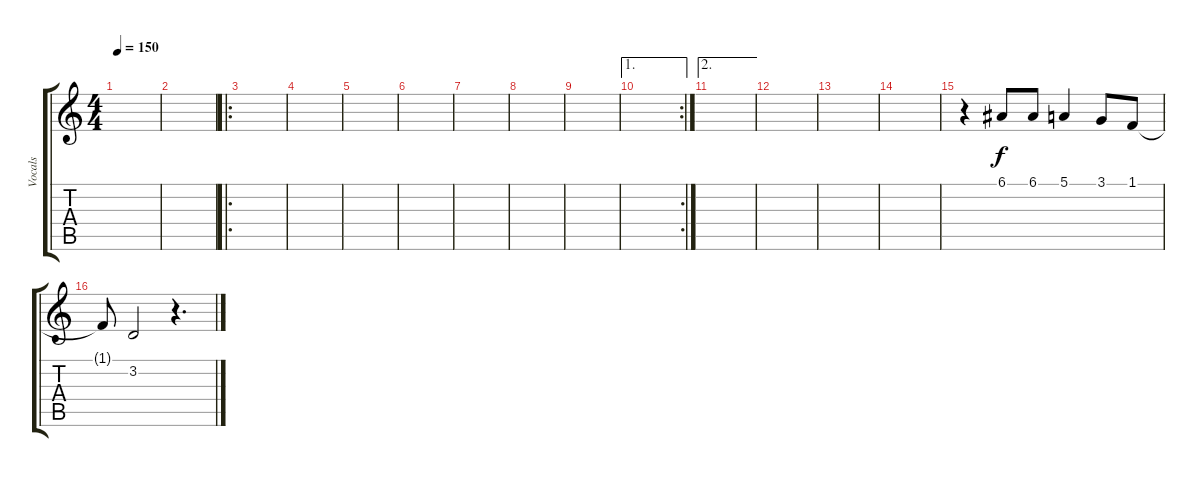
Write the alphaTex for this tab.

\track ("Vocals" "Vocals") {instrument lead6voice}
\staff {score tabs}
\tuning (E4 B3 G3 D3 A2 E2) {hide}
\ts (4 4)
\tempo 150
\clef g2
\ks c
|
|
\ro
|
|
|
|
|
|
|
\ae 1
\rc 2
|
\ae 2
|
|
|
|
r.4 6.1.8 6.1.8 5.1.4 3.1.8 1.1.8 |
1.1{t}.8 3.2.2 r.4{d}
